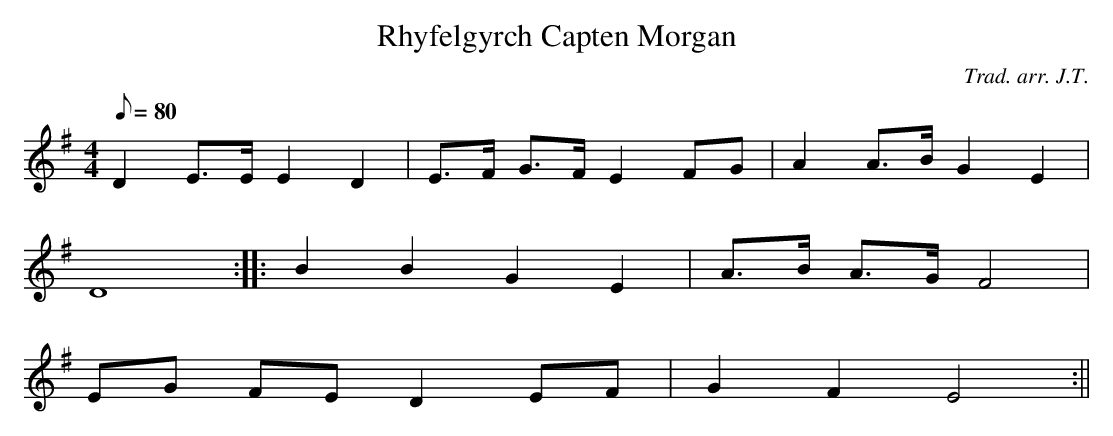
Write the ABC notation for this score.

X:1
T:Rhyfelgyrch Capten Morgan
M:4/4
L:1/8
Q:80
C:Trad. arr. J.T.
K:G
D2 E>E E2 D2 | E>F G>F E2 FG | A2 A>B G2 E2|
D8 :||: B2 B2 G2 E2 | A>B A>G F4 |
EG FE D2 EF | G2 F2 E4 :||
